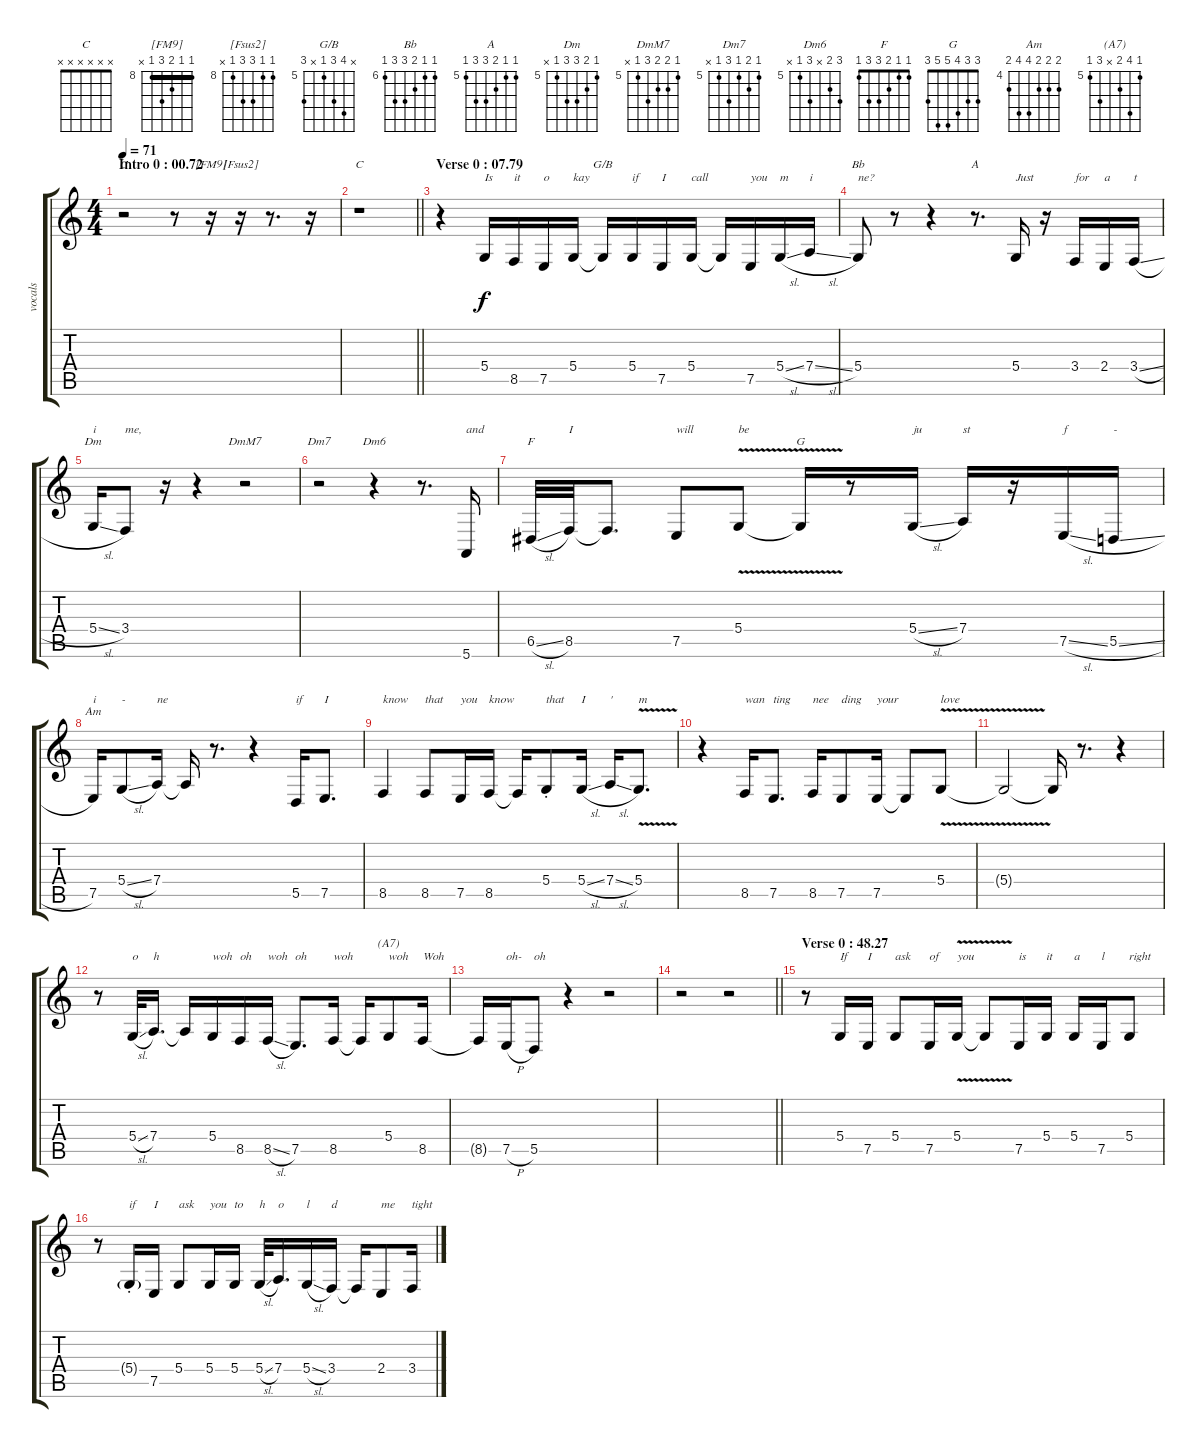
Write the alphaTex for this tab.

\track ("vocals" "vocals") {instrument lead2sawtooth}
\staff {score tabs}
\tuning (E4 B3 G3 D3 A2 E2) {hide}
\chord ("C" 8 8 9 10 10 8) {firstfret 8}
\chord ("[FM9]" 8 8 9 10 8 x) {firstfret 8 barre 8}
\chord ("[Fsus2]" 8 8 10 10 8 x) {firstfret 8}
\chord ("C" x x x x x x)
\chord ("G/B" x 8 7 5 x 7) {firstfret 5}
\chord ("Bb" 6 6 7 8 8 6) {firstfret 6}
\chord ("A" 5 5 6 7 7 5) {firstfret 5}
\chord ("Dm" 5 6 7 7 5 x) {firstfret 5}
\chord ("DmM7" 5 6 6 7 5 x) {firstfret 5}
\chord ("Dm7" 5 6 5 7 5 x) {firstfret 5}
\chord ("Dm6" 7 6 x 7 5 x) {firstfret 5}
\chord ("F" 1 1 2 3 3 1)
\chord ("G" 3 3 4 5 5 3)
\chord ("Am" 5 5 5 7 7 5) {firstfret 4}
\chord ("(A7)" 5 8 6 x 7 5) {firstfret 5}
\ts (4 4)
\section ("" "Intro 0 : 00.72")
\tempo 71
\clef g2
\ks c
r.2{ch "C" dy f instrument lead2sawtooth} r.8 r.16{ch "[FM9]"} r.16{ch "[Fsus2]"} r.8{d} r.16 |
\barLineRight lightlight
r.1{ch "C"} |
\section ("" "Verse 0 : 07.79")
r.4 5.4.16{txt "Is"} 8.5.16{txt "it"} 7.5.16{txt "o"} 5.4.16{txt "kay"} 5.4{t}.16{ch "G/B"} 5.4.16{txt "if"} 7.5.16{txt "I"} 5.4.16{txt "call"} 5.4{t}.16 7.5.16{txt "you"} 5.4{sl}.16{txt "m"} 7.4{sl}.16{txt "i"} |
5.4.8{ch "Bb" txt "ne?"} r.8 r.4 r.8{d ch "A"} 5.4.16{txt "Just"} r.16 3.4.16{txt "for"} 2.4.16{txt "a"} 3.4{sl}.16{txt "t"} |
5.4{sl}.16{ch "Dm" txt "i"} 3.4.8{txt "me,"} r.16 r.4 r.2{ch "DmM7"} |
r.2{ch "Dm7"} r.4{ch "Dm6"} r.8{d} 5.6.16{txt "and"} |
6.5{sl}.32{ch "F"} 8.5.32{txt "I"} 8.5{t}.8{d} 7.5.8{txt "will"} 5.4{v}.8{txt "be"} 5.4{t}.16{ch "G"} r.8 5.4{sl}.16{txt "ju"} 7.4.16{txt "st"} r.16 7.5{sl}.16{txt "f"} 5.5{sl}.16{txt "-"} |
7.5.16{ch "Am" txt "i"} 5.4{sl}.8{txt "-"} 7.4.16{txt "ne"} 7.4{t}.16 r.8{d} r.4 5.5.16{txt "if"} 7.5.8{d txt "I"} |
8.5.4{txt "know"} 8.5.8{txt "that"} 7.5.16{txt "you"} 8.5.16{txt "know"} 8.5{t}.16 5.4{st}.8{txt "that"} 5.4{sl}.16{txt "I"} 7.4{sl}.16{txt "'"} 5.4{v}.8{d txt "m"} |
r.4 8.5.16{txt "wan"} 7.5.8{d txt "ting"} 8.5.16{txt "nee"} 7.5.8{txt "ding"} 7.5.16{txt "your"} 7.5{t}.8 5.4{v}.8{txt "love"} |
5.4{t}.2 5.4{t}.16 r.8{d} r.4 |
r.8 5.4{sl}.32{txt "o"} 7.4.16{d txt "h"} 7.4{t}.16 5.4.16{txt "woh"} 8.5.16{txt "oh"} 8.5{sl}.16{txt "woh"} 7.5.8{d txt "oh"} 8.5.16{txt "woh"} 8.5{t}.16 5.4.8{ch "(A7)" txt "woh"} 8.5.16{txt "Woh"} |
8.5{t}.16 7.5{h}.16{txt "oh-"} 5.5.8{txt "oh"} r.4 r.2 |
\barLineRight lightlight
r.2 r.2 |
\section ("" "Verse 0 : 48.27")
r.8 5.4.16{txt "If"} 7.5.16{txt "I"} 5.4.8{txt "ask"} 7.5.16{txt "of"} 5.4{v}.16{txt "you"} 5.4{t}.8 7.5.16{txt "is"} 5.4.16{txt "it"} 5.4.16{txt "a"} 7.5.16{txt "l"} 5.4.8{txt "right"} |
r.8 5.4{g st}.16{txt "if"} 7.5.16{txt "I"} 5.4.8{txt "ask"} 5.4.16{txt "you"} 5.4.16{txt "to"} 5.4{sl}.32{txt "h"} 7.4.16{d txt "o"} 5.4{sl}.16{txt "l"} 3.4.16{txt "d"} 3.4{t}.16 2.4.8{txt "me"} 3.4.16{txt "tight"}
